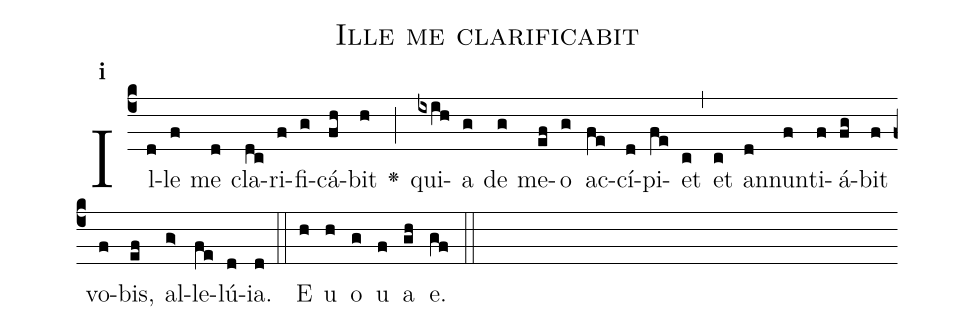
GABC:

name:Ille me clarificabit;
office-part:Antiphona;
mode:1;
%%
initial-style: 1;
name: Ille me clarificabit
book: Antiphonae & Responsoria/Tomus II, p. 229;
occasion: Hebdomada VI Paschae Feria IV;
office-part: Vesperae Ant E;
user-notes: ;
commentary: ;
annotation: 1f;
centering-scheme: english;
fontsize: 12;
font: OFLSortsMillGoudy;
height: 11;
width: 4.5;
%%
(c4)Il(d)le(f) me(d) cla(dc)ri(f)fi(g)cá(fh)bit(h) <v>\greheightstar</v>(;) qui(ixih)a(g) de(g) me(ef)o(g) ac(fe)cí(d)pi(fe)et(c) (,) et(c) an(d)nun(f)ti(f)á(fg)bit(f) vo(f)bis,(ef) al(g>)le(fe)lú(d)ia.(d) (::)
E(h) u(h) o(g) u(f) a(gh) e.(gf) (::)
